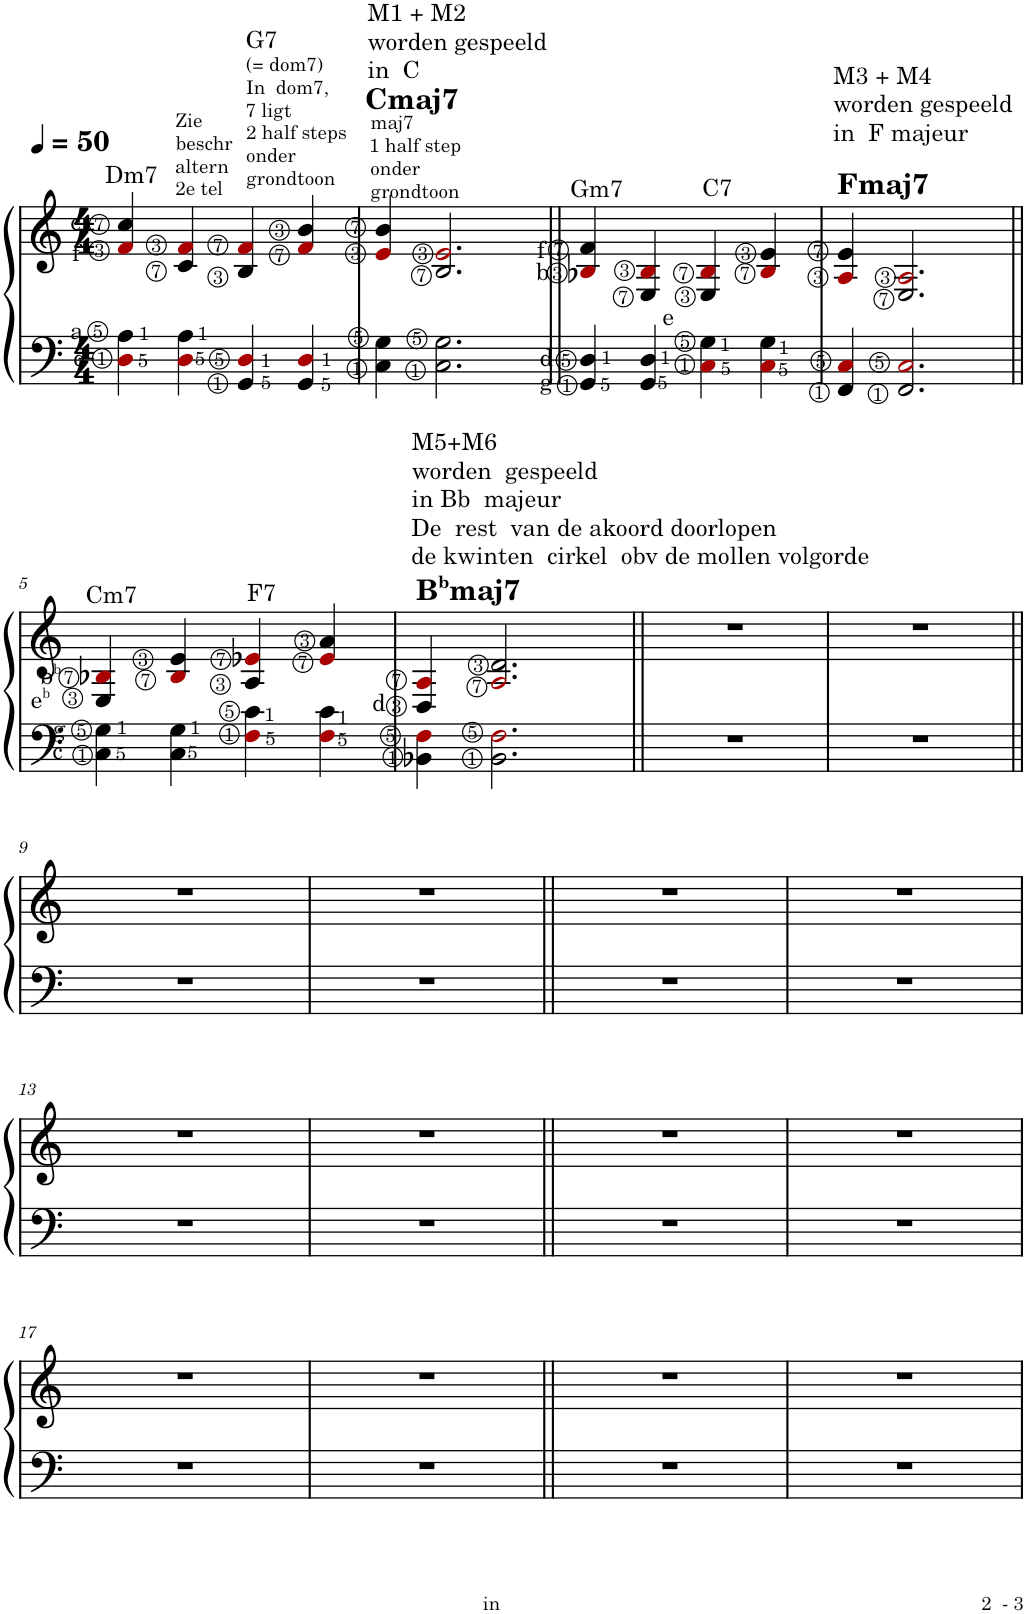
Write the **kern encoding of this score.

**kern	**kern
*part1	*part1
*staff2	*staff1
*I"Piano	*
*I'Pno.	*
*clefF4	*clefG2
*k[]	*k[]
*M4/4	*M4/4
*MM50	*MM50
=1	=1
!	!LO:TX:a:t=Dm7
!	!LO:TX:a:t=f
!	!LO:TX:a:t=c
!LO:TX:a:t=d	!
!LO:TX:a:t=a	!
4Di\ 4A\	4fi/ 4cc/
!	!LO:TX:a:t=Zie
!	!LO:TX:a:t=beschr
!	!LO:TX:a:t=altern
!	!LO:TX:a:t=2e tel
4Di\ 4A\	4c/ 4fi/
!	!LO:TX:a:t=G7
!	!LO:TX:a:t=(= dom7)
!	!LO:TX:a:t=In  dom7,
!	!LO:TX:a:t=7 ligt
!	!LO:TX:a:t=2 half steps
!	!LO:TX:a:t=onder
!	!LO:TX:a:t=grondtoon
4GG/ 4Di/	4B/ 4fi/
4GG/ 4Di/	4fi/ 4b/
=2	=2
!	!LO:TX:a:B:t=Cmaj7
!	!LO:TX:a:t=M1 + M2
!	!LO:TX:a:t=worden gespeeld
!	!LO:TX:a:t=in  C
!	!LO:TX:a:t=maj7
!	!LO:TX:a:t=1 half step
!	!LO:TX:a:t=onder
!	!LO:TX:a:t=grondtoon
4C\ 4G\	4ei/ 4b/
2.C\ 2.G\	2.B/ 2.ei/
=3||	=3||
!	!LO:TX:a:t=Gm7
!	!LO:TX:b:t=b
!	!LO:TX:a:t=f
!LO:TX:a:t=g	!
!LO:TX:a:t=d	!
4GG/ 4D/	4B-Xi/ 4f/
4GG/ 4D/	4E/ 4B-i/
!	!LO:TX:a:t=C7
!	!LO:TX:b:t=e
4Ci\ 4G\	4E/ 4B-i/
4Ci\ 4G\	4B-i/ 4e/
=4	=4
!	!LO:TX:a:B:t=Fmaj7
!	!LO:TX:a:t=M3 + M4
!	!LO:TX:a:t=worden gespeeld
!	!LO:TX:a:t=in  F majeur
4FF/ 4Ci/	4Ai/ 4e/
2.FF/ 2.Ci/	2.E/ 2.Ai/
!!LO:LB:g=z
=5||	=5||
!	!LO:TX:a:t=Cm7
!	!LO:TX:b:t=e
!	!LO:TX:b:t=b
!	!LO:TX:b:t=b
!	!LO:TX:b:t=b
!LO:TX:a:t=c	!
!LO:TX:a:t=g	!
4C\ 4G\	4E/ 4B-Xi/
4C\ 4G\	4B-i/ 4e/
!	!LO:TX:a:t=F7
4Fi\ 4c\	4A/ 4e-Xi/
4Fi\ 4c\	4e-i/ 4a/
=6	=6
!	!LO:TX:a:B:t=B
!	!LO:TX:a:t=b
!	!LO:TX:a:t=maj7
!	!LO:TX:a:t=M5+M6
!	!LO:TX:a:t=worden  gespeeld
!	!LO:TX:a:t=in Bb  majeur
!	!LO:TX:a:t=De  rest  van de akoord doorlopen
!	!LO:TX:a:t=de kwinten  cirkel  obv de mollen volgorde
!	!LO:TX:b:t=d
4BB-X\ 4Fi\	4D/ 4Ai/
2.BB-\ 2.Fi\	2.Ai/ 2.d/
=7||	=7||
1r	1r
=8	=8
1r	1r
!!LO:LB:g=z
=9||	=9||
1r	1r
=10	=10
1r	1r
=11||	=11||
1r	1r
=12	=12
1r	1r
!!LO:LB:g=z
=13	=13
1r	1r
=14	=14
1r	1r
=15||	=15||
1r	1r
=16	=16
1r	1r
!!LO:LB:g=z
=17	=17
1r	1r
=18	=18
1r	1r
=19||	=19||
1r	1r
=20	=20
1r	1r
=	=
*-	*-
